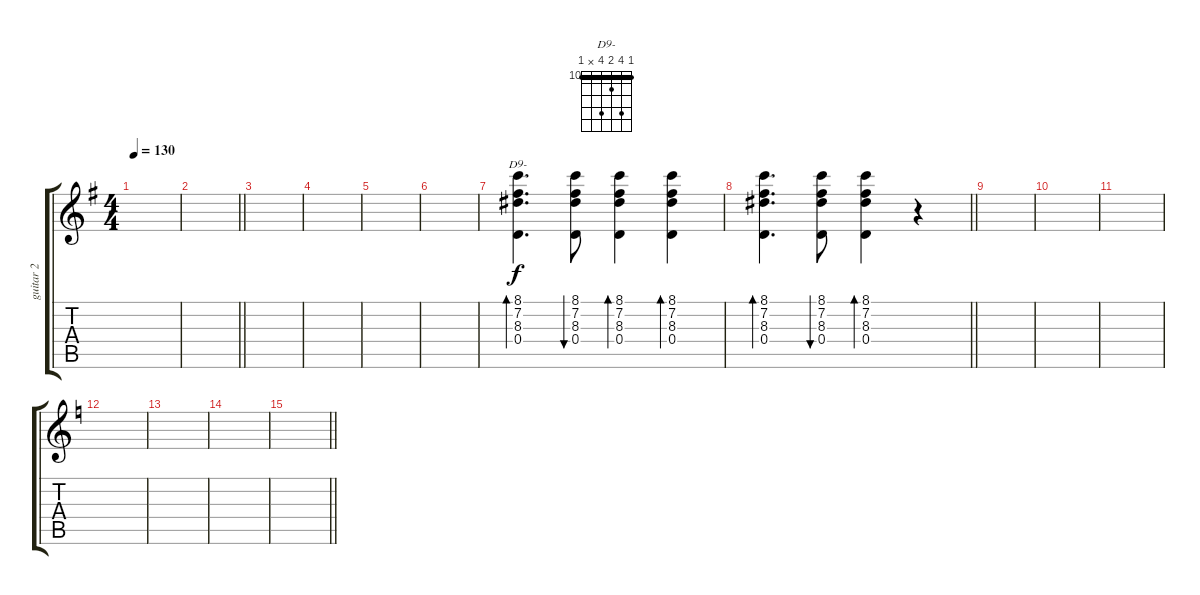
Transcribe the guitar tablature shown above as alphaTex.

\track ("guitar 2" "guitar 2") {instrument acousticguitarnylon}
\staff {score tabs}
\tuning (E4 B3 G3 D3 A2 E2) {hide}
\chord ("D9-" 10 13 11 13 x 10) {firstfret 10 barre 10}
\ts (4 4)
\tempo 130
\clef g2
\ks g
|
\barLineRight lightlight
|
|
|
|
|
(8.1 7.2 8.3 0.4).4{d bd 30 ch "D9-"} (8.1 7.2 8.3 0.4).8{bu 30} (8.1 7.2 8.3 0.4).4{bd 30} (8.1 7.2 8.3 0.4).4{bd 30} |
\barLineRight lightlight
(8.1 7.2 8.3 0.4).4{d bd 30} (8.1 7.2 8.3 0.4).8{bu 30} (8.1 7.2 8.3 0.4).4{bd 30} r.4 |
|
|
|
\ks c
|
|
|
\barLineRight lightlight
